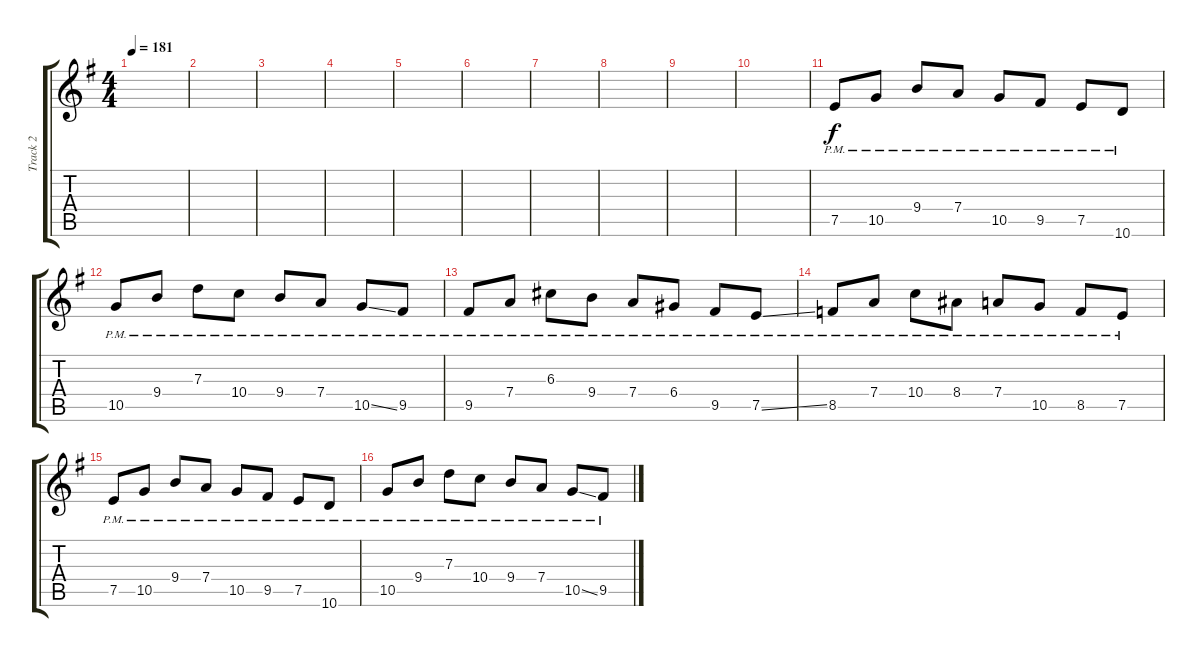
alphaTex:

\track ("Track 2" "Track 2") {instrument distortionguitar}
\staff {score tabs}
\tuning (E4 B3 G3 D3 A2 E2) {hide}
\ts (4 4)
\tempo 181
\clef g2
\ks g
|
|
|
|
|
|
|
|
|
|
7.5{pm}.8 10.5{pm}.8 9.4{pm}.8 7.4{pm}.8 10.5{pm}.8 9.5{pm}.8 7.5{pm}.8 10.6{pm}.8 |
10.5{pm}.8 9.4{pm}.8 7.3{pm}.8 10.4{pm}.8 9.4{pm}.8 7.4{pm}.8 10.5{ss pm}.8 9.5{pm}.8 |
9.5{pm}.8 7.4{pm}.8 6.3{pm}.8 9.4{pm}.8 7.4{pm}.8 6.4{pm}.8 9.5{pm}.8 7.5{ss pm}.8 |
8.5{pm}.8 7.4{pm}.8 10.4{pm}.8 8.4{pm}.8 7.4{pm}.8 10.5{pm}.8 8.5{pm}.8 7.5{pm}.8 |
7.5{pm}.8 10.5{pm}.8 9.4{pm}.8 7.4{pm}.8 10.5{pm}.8 9.5{pm}.8 7.5{pm}.8 10.6{pm}.8 |
10.5{pm}.8 9.4{pm}.8 7.3{pm}.8 10.4{pm}.8 9.4{pm}.8 7.4{pm}.8 10.5{ss pm}.8 9.5{pm}.8
